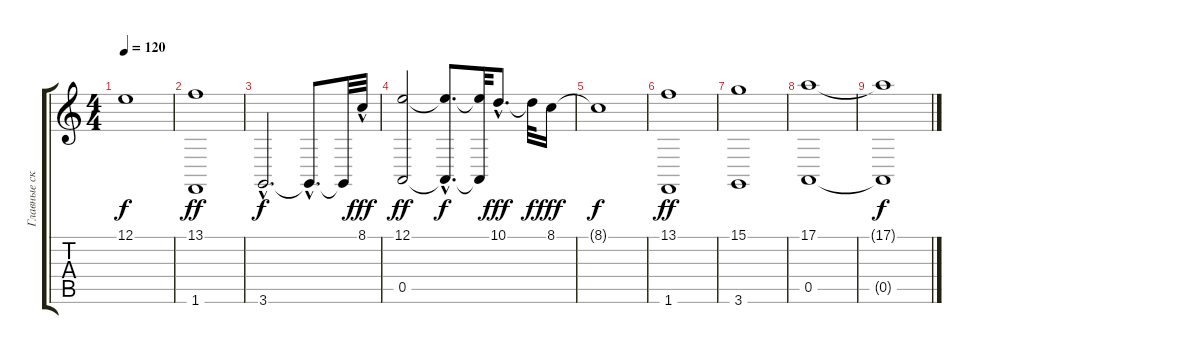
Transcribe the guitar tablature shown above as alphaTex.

\track ("Главные скрипки" "Главные ск") {instrument stringensemble2}
\staff {score tabs}
\tuning (E4 B3 G3 D3 A2 E2) {hide}
\ts (4 4)
\tempo 120
\clef g2
\ks c
12.1{t}.1{dy f} |
(13.1 1.6).1{dy ff} |
3.6{hac}.2{d dy f} 3.6{hac t}.8{d} 3.6{t}.32 8.1{hac}.32{dy fff} |
(12.1 0.5).2{dy ff} (12.1{hac t} 0.5{hac t}).8{d dy f} (12.1{t} 0.5{t}).32 10.1{hac}.8{d dy fff} 10.1{t}.32{dy f} 8.1.16{dy fff} |
8.1{t}.1{dy f} |
(13.1 1.6).1{dy ff} |
(15.1 3.6).1 |
(17.1 0.5).1 |
(17.1{t} 0.5{t}).1{dy f}
